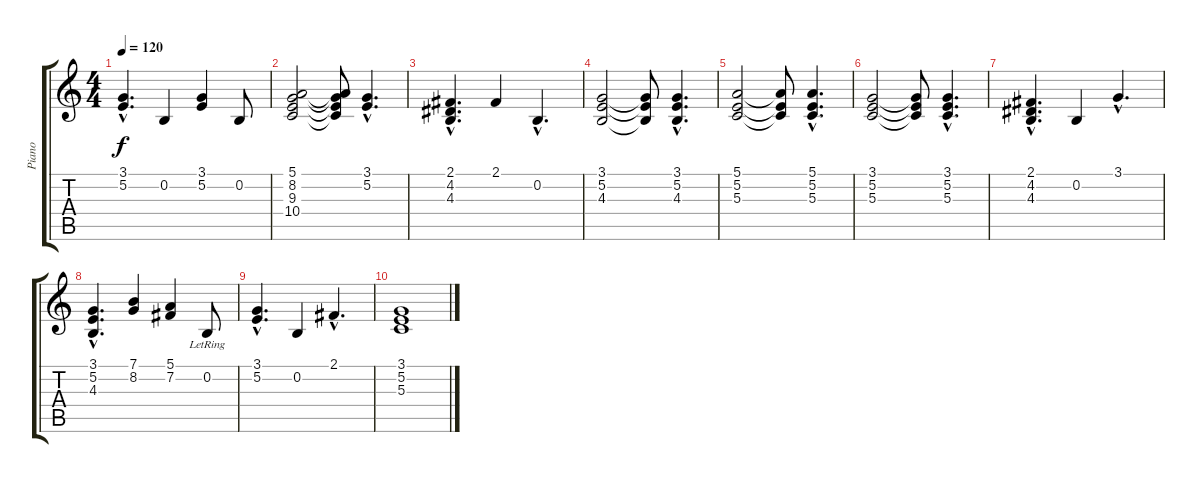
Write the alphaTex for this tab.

\track ("Piano" "Piano") {instrument electricpiano2}
\staff {score tabs}
\tuning (E4 B3 G3 D3 A2 E2) {hide}
\ts (4 4)
\tempo 120
\clef g2
\ks c
(3.1{hac} 5.2{hac}).4{d dy f} 0.2.4 (3.1 5.2).4 0.2.8 |
(5.1 8.2 9.3 10.4).2 (5.1{t} 8.2{t} 9.3{t} 10.4{t}).8 (3.1{hac} 5.2{hac}).4{d} |
(2.1{hac} 4.2{hac} 4.3{hac}).4{d} 2.1.4 0.2{hac}.4{d} |
(3.1 5.2 4.3).2 (3.1{t} 5.2{t} 4.3{t}).8 (3.1{hac} 5.2{hac} 4.3{hac}).4{d} |
(5.1 5.2 5.3).2 (5.1{t} 5.2{t} 5.3{t}).8 (5.1{hac} 5.2{hac} 5.3{hac}).4{d} |
(3.1 5.2 5.3).2 (3.1{t} 5.2{t} 5.3{t}).8 (3.1{hac} 5.2{hac} 5.3{hac}).4{d} |
(2.1{hac} 4.2{hac} 4.3{hac}).4{d} 0.2.4 3.1{hac}.4{d} |
(3.1{hac} 5.2{hac} 4.3{hac}).4{d} (7.1 8.2).4 (5.1 7.2).4 0.2{lr}.8 |
(3.1{hac} 5.2{hac}).4{d} 0.2.4 2.1{hac}.4{d} |
(3.1 5.2 5.3).1
